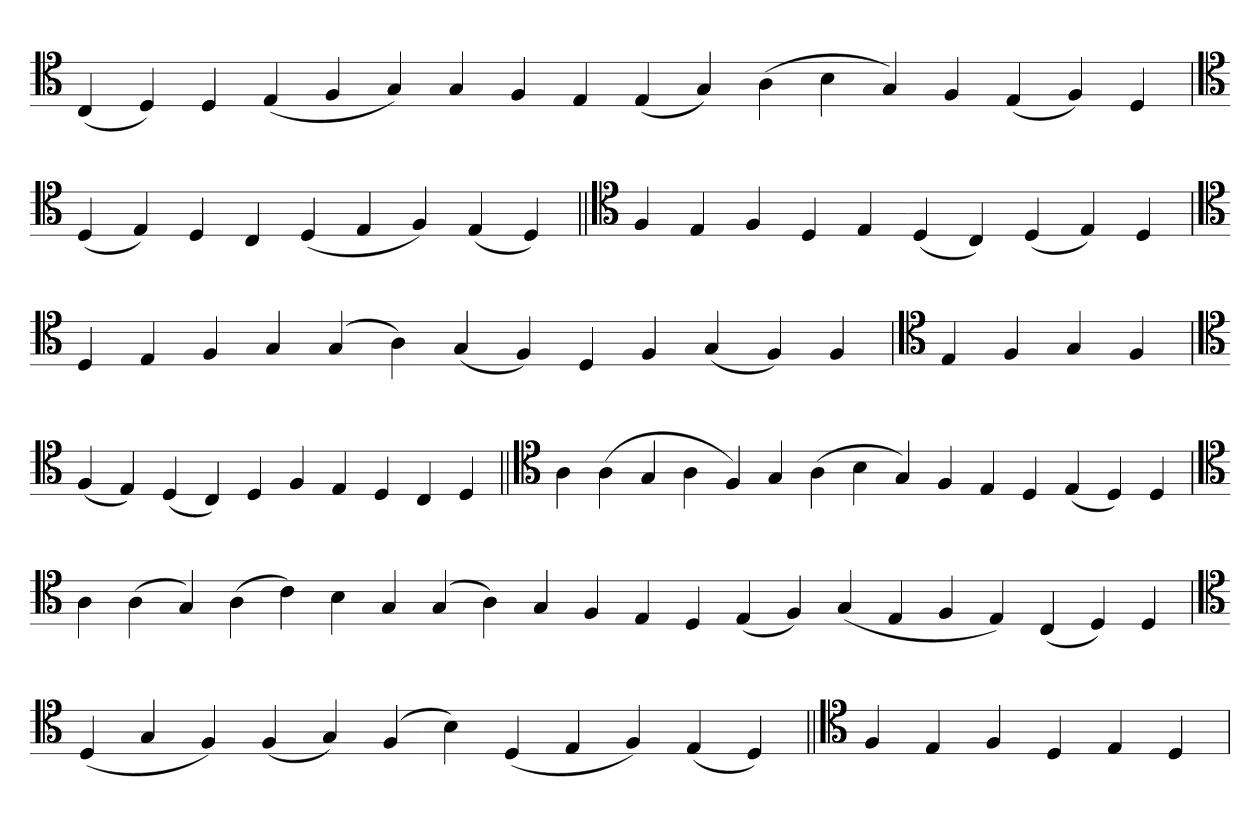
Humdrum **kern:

**kern
*part1
*staff1
*clefC4
=
(4C
4D)
4D
(4E
4F
4G)
4G
4F
4E
(4E
4G)
(4A
4B
4G)
4F
(4E
4F)
4D
=`
*clefC4
(4D
4E)
4D
4C
(4D
4E
4F)
(4E
4D)
=||
*clefC4
4F
4E
4F
4D
4E
(4D
4C)
(4D
4E)
4D
=`
*clefC4
4D
4E
4F
4G
(4G
4A)
(4G
4F)
4D
4F
(4G
4F)
4F
='
*clefC4
4E
4F
4G
4F
=`
*clefC4
(4F
4E)
(4D
4C)
4D
4F
4E
4D
4C
4D
=||
*clefC4
4A
(4A
4G
4A
4F)
4G
(4A
4B
4G)
4F
4E
4D
(4E
4D)
4D
=`
*clefC4
4A
(4A
4G)
(4A
4c)
4B
4G
(4G
4A)
4G
4F
4E
4D
(4E
4F)
(4G
4E
4F
4E)
(4C
4D)
4D
=`
*clefC4
(4D
4G
4F)
(4F
4G)
(4F
4B)
(4D
4E
4F)
(4E
4D)
=||
*clefC4
4F
4E
4F
4D
4E
4D
=`
*-
